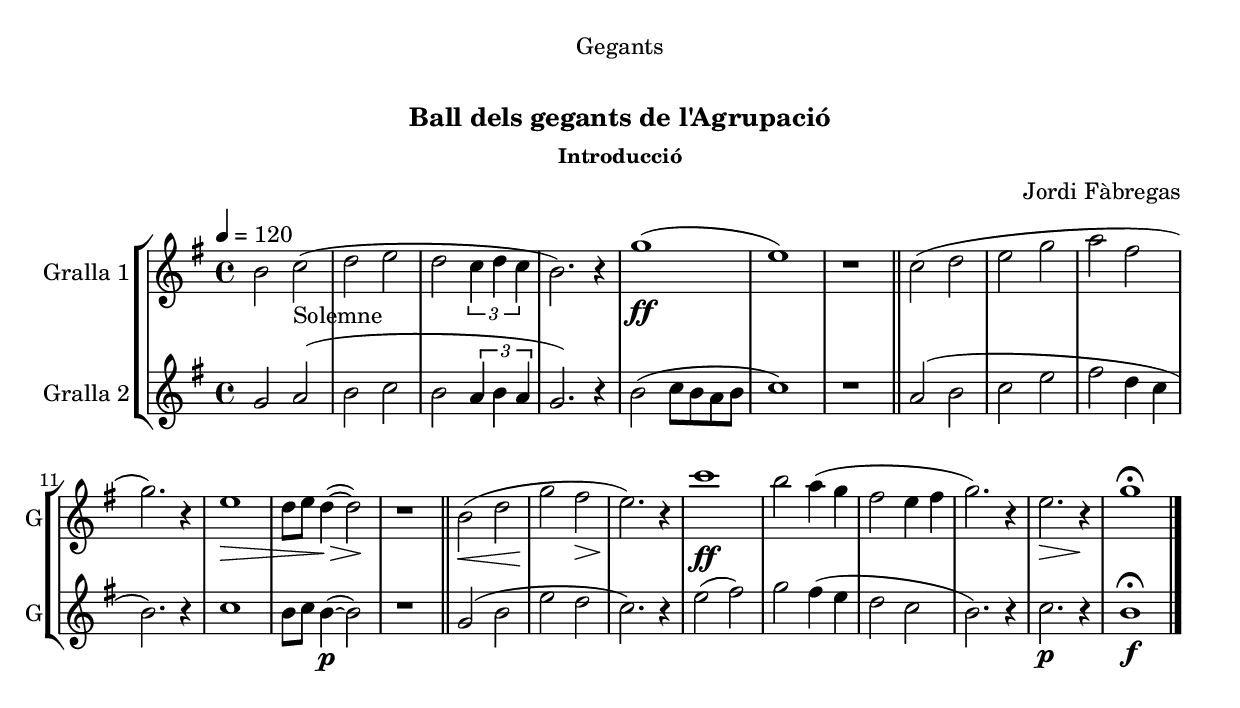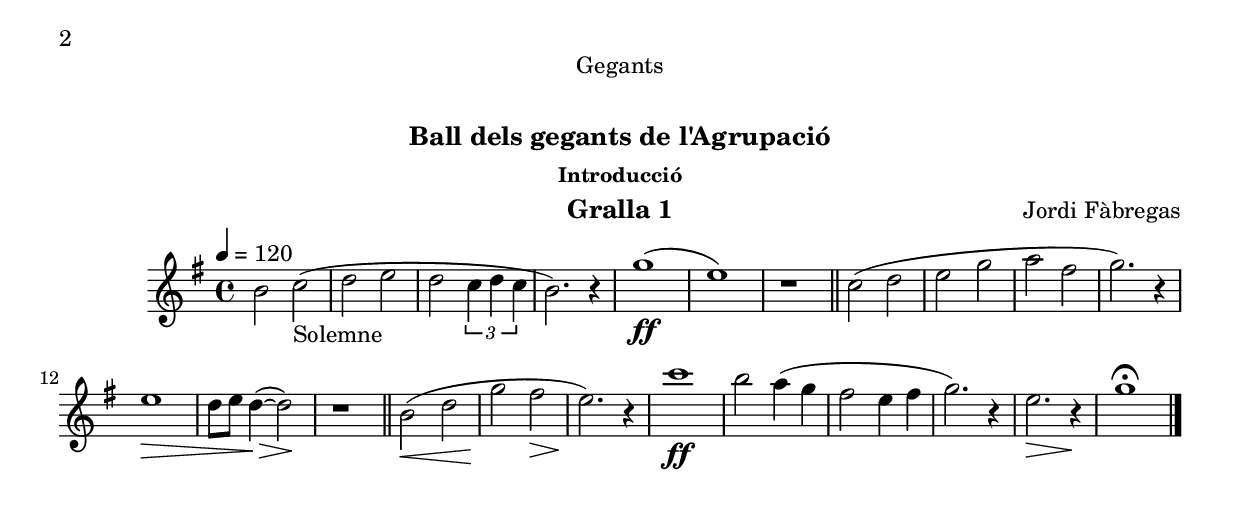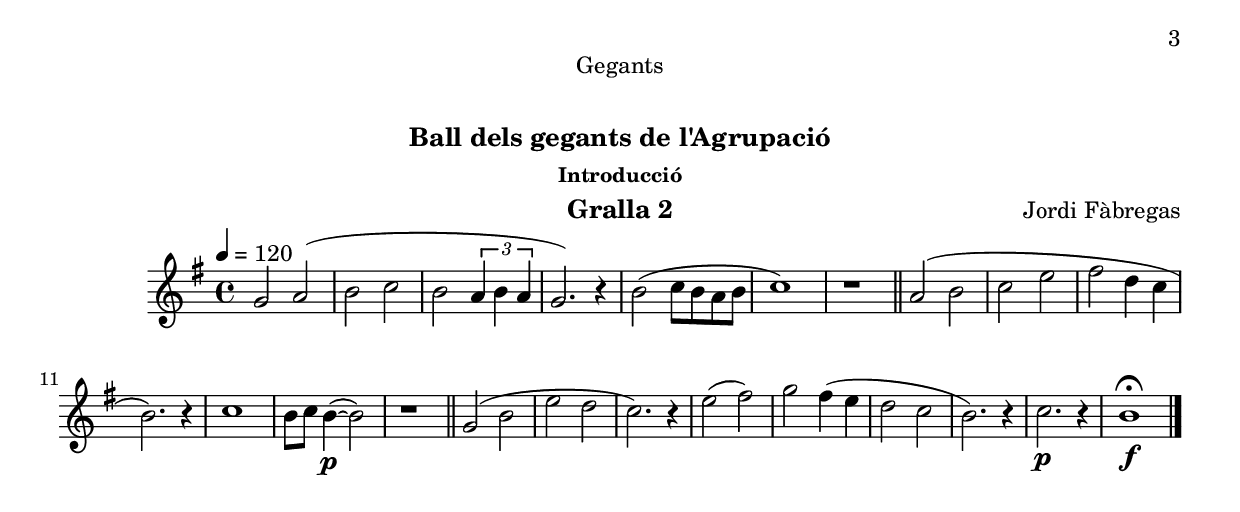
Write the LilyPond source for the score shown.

\version "2.22.1"

\header {
  dedication="Gegants"
  title="  "
  subtitle="Ball dels gegants de l'Agrupació"
  subsubtitle="Introducció"
  poet=""
  meter=""
  piece=""
  composer="Jordi Fàbregas"
  arranger=""
  opus=""
  instrument=""
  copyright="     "
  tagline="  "
}

liniaroAa =
\relative b'
{
  \tempo 4=120
  \clef treble
  \key g \major
  \time 4/4
  b2 c _"Solemne" (  |
  d2 e  |
  d2 \times 2/3 { c4 d c }  |
  b2. ) r4  |
  %05
  g'1 ( \ff  |
  e1 )  |
  r1  \bar "||"
  c2 ( d  |
  e2 g  |
  %10
  a2 fis  |
  g2. ) r4  |
  e1 \> \!  |
  d8 e d4 ~ ( \> d2 \! )  |
  r1  \bar "||"
  %15
  b2 ( \< d  |
  g2 \! fis \>  |
  e2. ) \! r4  |
  c'1  \ff   |
  b2 a4 ( g  |
  %20
  fis2 e4 fis  |
  g2. ) r4  |
  e2. \> r4 \!  |
  g1\fermata  \bar "|."
}

liniaroAb =
\relative g'
{
  \tempo 4=120
  \clef treble
  \key g \major
  \time 4/4
  g2 a (  |
  b2 c  |
  b2 \times 2/3 { a4 b a }  |
  g2. ) r4  |
  %05
  b2 ( c8 b a b  |
  c1 )  |
  r1  \bar "||"
  a2 ( b  |
  c2 e  |
  %10
  fis2 d4 c  |
  b2. ) r4  |
  c1  |
  b8 c b4 ~ ( \p b2 )  |
  r1  \bar "||"
  %15
  g2 ( b  |
  e2 d  |
  c2. ) r4  |
  e2 ( fis )  |
  g2 fis4 ( e  |
  %20
  d2 c  |
  b2. ) r4  |
  c2. \p r4  |
  b1\fermata \f  \bar "|."
}

\bookpart {
  \score {
    \new StaffGroup {
      \override Score.RehearsalMark #'self-alignment-X = #LEFT
      <<
        \new Staff \with {instrumentName = #"Gralla 1" shortInstrumentName = #"G"} \liniaroAa
        \new Staff \with {instrumentName = #"Gralla 2" shortInstrumentName = #"G"} \liniaroAb
      >>
    }
    \layout {}
  }
  \score { \unfoldRepeats
    \new StaffGroup {
      \override Score.RehearsalMark #'self-alignment-X = #LEFT
      <<
        \new Staff \with {instrumentName = #"Gralla 1" shortInstrumentName = #"G"} \liniaroAa
        \new Staff \with {instrumentName = #"Gralla 2" shortInstrumentName = #"G"} \liniaroAb
      >>
    }
    \midi {
      \set Staff.midiInstrument = "oboe"
      \set DrumStaff.midiInstrument = "drums"
    }
  }
}

\bookpart {
  \header {instrument="Gralla 1"}
  \score {
    \new StaffGroup {
      \override Score.RehearsalMark #'self-alignment-X = #LEFT
      <<
        \new Staff \liniaroAa
      >>
    }
    \layout {}
  }
  \score { \unfoldRepeats
    \new StaffGroup {
      \override Score.RehearsalMark #'self-alignment-X = #LEFT
      <<
        \new Staff \liniaroAa
      >>
    }
    \midi {
      \set Staff.midiInstrument = "oboe"
      \set DrumStaff.midiInstrument = "drums"
    }
  }
}

\bookpart {
  \header {instrument="Gralla 2"}
  \score {
    \new StaffGroup {
      \override Score.RehearsalMark #'self-alignment-X = #LEFT
      <<
        \new Staff \liniaroAb
      >>
    }
    \layout {}
  }
  \score { \unfoldRepeats
    \new StaffGroup {
      \override Score.RehearsalMark #'self-alignment-X = #LEFT
      <<
        \new Staff \liniaroAb
      >>
    }
    \midi {
      \set Staff.midiInstrument = "oboe"
      \set DrumStaff.midiInstrument = "drums"
    }
  }
}

